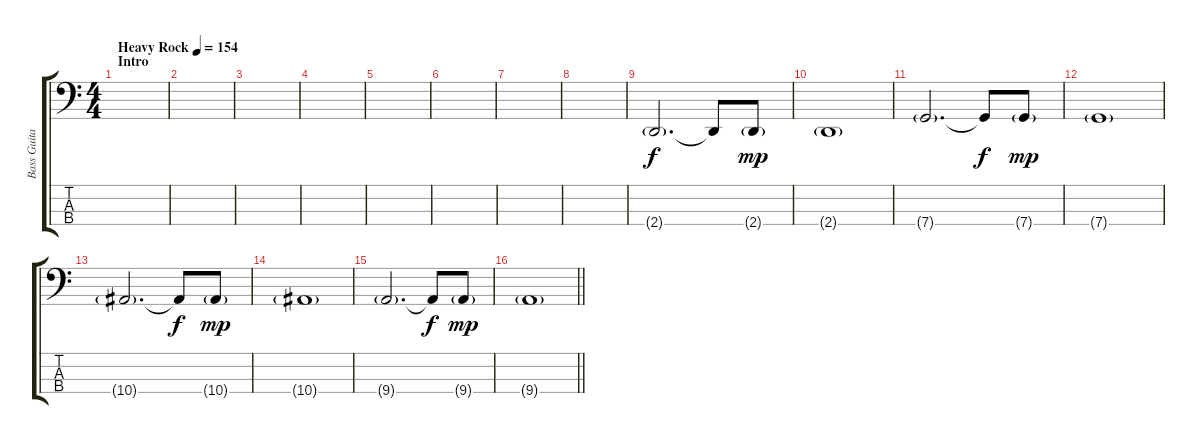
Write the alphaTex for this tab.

\track ("Bass Guitar (Marc McKnight)" "Bass Guita") {instrument electricbasspick}
\staff {score tabs}
\tuning (F2 C2 G1 C1) {hide}
\ts (4 4)
\section ("" "Intro")
\tempo (154 "Heavy Rock")
\clef f4
\ks c
|
|
|
|
|
|
|
|
2.4{g}.2{d} 2.4{t}.8{dy f} 2.4{g}.8{dy mp} |
2.4{g}.1 |
7.4{g}.2{d} 7.4{t}.8{dy f} 7.4{g}.8{dy mp} |
7.4{g}.1 |
10.4{g}.2{d} 10.4{t}.8{dy f} 10.4{g}.8{dy mp} |
10.4{g}.1 |
9.4{g}.2{d} 9.4{t}.8{dy f} 9.4{g}.8{dy mp} |
\barLineRight lightlight
9.4{g}.1
